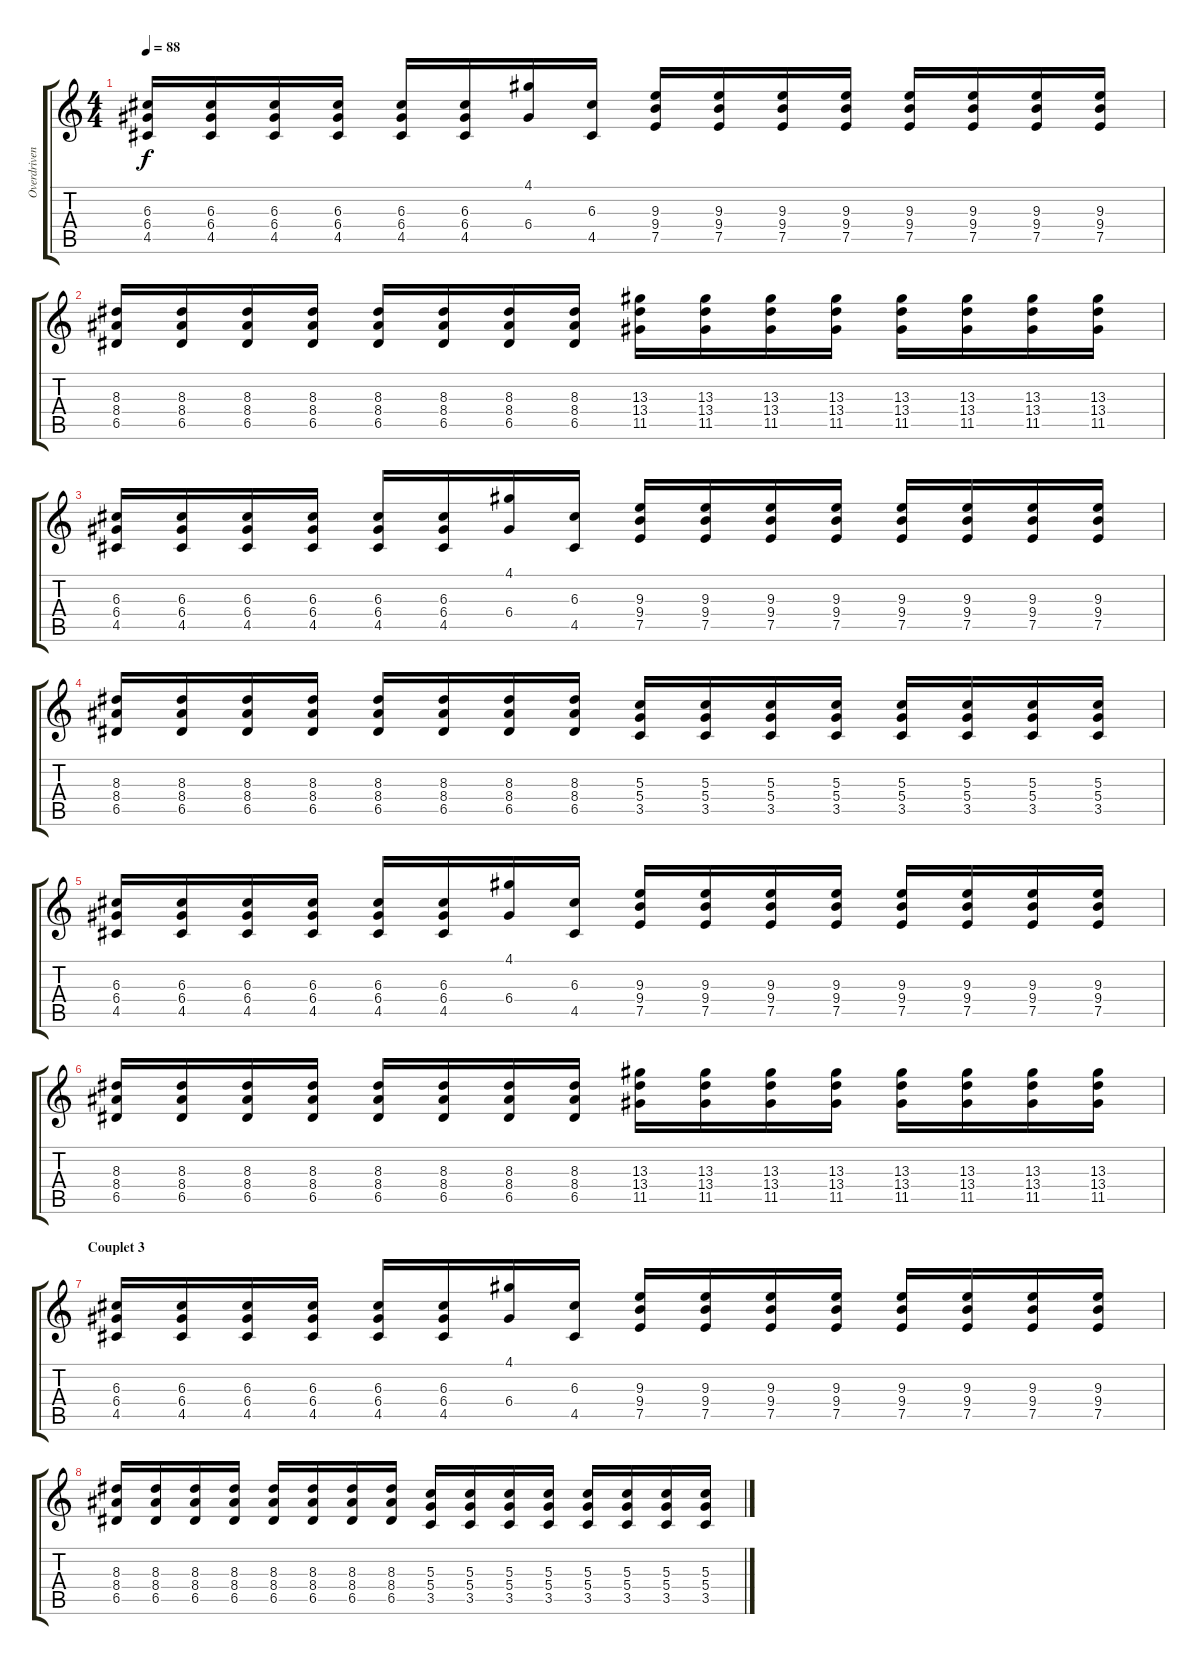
\track ("Overdriven guitar - Leny" "Overdriven") {instrument overdrivenguitar}
\staff {score tabs}
\tuning (E4 B3 G3 D3 A2 E2) {hide}
\ts (4 4)
\tempo 88
\clef g2
\ks c
(6.3 6.4 4.5).16{dy f} (6.3 6.4 4.5).16 (6.3 6.4 4.5).16 (6.3 6.4 4.5).16 (6.3 6.4 4.5).16 (6.3 6.4 4.5).16 (4.1 6.4).16 (6.3 4.5).16 (9.3 9.4 7.5).16 (9.3 9.4 7.5).16 (9.3 9.4 7.5).16 (9.3 9.4 7.5).16 (9.3 9.4 7.5).16 (9.3 9.4 7.5).16 (9.3 9.4 7.5).16 (9.3 9.4 7.5).16 |
(8.3 8.4 6.5).16 (8.3 8.4 6.5).16 (8.3 8.4 6.5).16 (8.3 8.4 6.5).16 (8.3 8.4 6.5).16 (8.3 8.4 6.5).16 (8.3 8.4 6.5).16 (8.3 8.4 6.5).16 (13.3 13.4 11.5).16 (13.3 13.4 11.5).16 (13.3 13.4 11.5).16 (13.3 13.4 11.5).16 (13.3 13.4 11.5).16 (13.3 13.4 11.5).16 (13.3 13.4 11.5).16 (13.3 13.4 11.5).16 |
(6.3 6.4 4.5).16 (6.3 6.4 4.5).16 (6.3 6.4 4.5).16 (6.3 6.4 4.5).16 (6.3 6.4 4.5).16 (6.3 6.4 4.5).16 (4.1 6.4).16 (6.3 4.5).16 (9.3 9.4 7.5).16 (9.3 9.4 7.5).16 (9.3 9.4 7.5).16 (9.3 9.4 7.5).16 (9.3 9.4 7.5).16 (9.3 9.4 7.5).16 (9.3 9.4 7.5).16 (9.3 9.4 7.5).16 |
(8.3 8.4 6.5).16 (8.3 8.4 6.5).16 (8.3 8.4 6.5).16 (8.3 8.4 6.5).16 (8.3 8.4 6.5).16 (8.3 8.4 6.5).16 (8.3 8.4 6.5).16 (8.3 8.4 6.5).16 (5.3 5.4 3.5).16 (5.3 5.4 3.5).16 (5.3 5.4 3.5).16 (5.3 5.4 3.5).16 (5.3 5.4 3.5).16 (5.3 5.4 3.5).16 (5.3 5.4 3.5).16 (5.3 5.4 3.5).16 |
(6.3 6.4 4.5).16 (6.3 6.4 4.5).16 (6.3 6.4 4.5).16 (6.3 6.4 4.5).16 (6.3 6.4 4.5).16 (6.3 6.4 4.5).16 (4.1 6.4).16 (6.3 4.5).16 (9.3 9.4 7.5).16 (9.3 9.4 7.5).16 (9.3 9.4 7.5).16 (9.3 9.4 7.5).16 (9.3 9.4 7.5).16 (9.3 9.4 7.5).16 (9.3 9.4 7.5).16 (9.3 9.4 7.5).16 |
(8.3 8.4 6.5).16 (8.3 8.4 6.5).16 (8.3 8.4 6.5).16 (8.3 8.4 6.5).16 (8.3 8.4 6.5).16 (8.3 8.4 6.5).16 (8.3 8.4 6.5).16 (8.3 8.4 6.5).16 (13.3 13.4 11.5).16 (13.3 13.4 11.5).16 (13.3 13.4 11.5).16 (13.3 13.4 11.5).16 (13.3 13.4 11.5).16 (13.3 13.4 11.5).16 (13.3 13.4 11.5).16 (13.3 13.4 11.5).16 |
\section ("" "Couplet 3")
(6.3 6.4 4.5).16 (6.3 6.4 4.5).16 (6.3 6.4 4.5).16 (6.3 6.4 4.5).16 (6.3 6.4 4.5).16 (6.3 6.4 4.5).16 (4.1 6.4).16 (6.3 4.5).16 (9.3 9.4 7.5).16 (9.3 9.4 7.5).16 (9.3 9.4 7.5).16 (9.3 9.4 7.5).16 (9.3 9.4 7.5).16 (9.3 9.4 7.5).16 (9.3 9.4 7.5).16 (9.3 9.4 7.5).16 |
(8.3 8.4 6.5).16 (8.3 8.4 6.5).16 (8.3 8.4 6.5).16 (8.3 8.4 6.5).16 (8.3 8.4 6.5).16 (8.3 8.4 6.5).16 (8.3 8.4 6.5).16 (8.3 8.4 6.5).16 (5.3 5.4 3.5).16 (5.3 5.4 3.5).16 (5.3 5.4 3.5).16 (5.3 5.4 3.5).16 (5.3 5.4 3.5).16 (5.3 5.4 3.5).16 (5.3 5.4 3.5).16 (5.3 5.4 3.5).16
